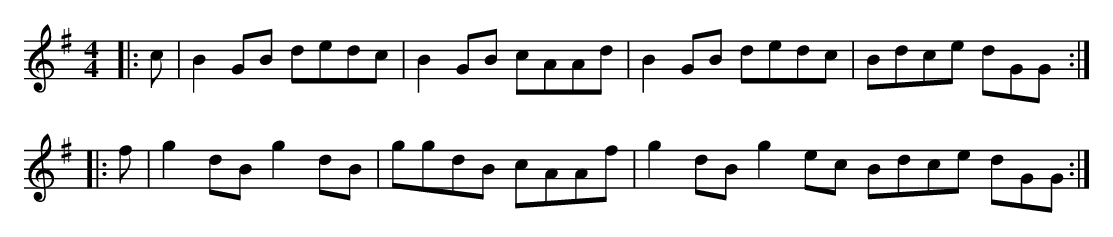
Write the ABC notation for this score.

X:1
M:4/4
K:G
|:c|B2 GB dedc|B2 GB cAAd|B2 GB dedc|Bdce dGG:|
|:f|g2 dB g2 dB|ggdB cAAf|g2 dB g2 ec Bdce dGG:|
